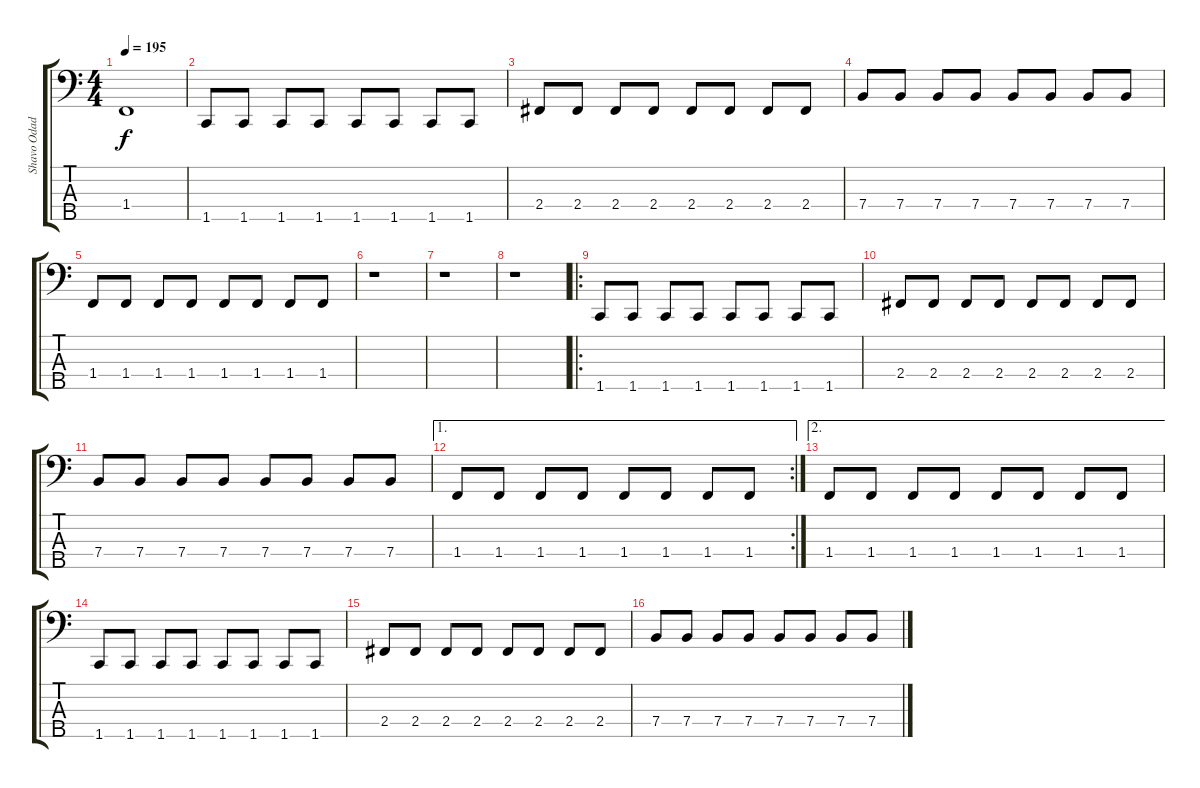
\track ("Shavo Odadjian" "Shavo Odad") {instrument electricbasspick}
\staff {score tabs}
\tuning (G2 D2 A1 E1 B0) {hide}
\ts (4 4)
\tempo 195
\clef f4
\ks c
1.4.1{dy f} |
1.5.8 1.5.8 1.5.8 1.5.8 1.5.8 1.5.8 1.5.8 1.5.8 |
2.4.8 2.4.8 2.4.8 2.4.8 2.4.8 2.4.8 2.4.8 2.4.8 |
7.4.8 7.4.8 7.4.8 7.4.8 7.4.8 7.4.8 7.4.8 7.4.8 |
1.4.8 1.4.8 1.4.8 1.4.8 1.4.8 1.4.8 1.4.8 1.4.8 |
r.1 |
r.1 |
r.1 |
\ro
1.5.8 1.5.8 1.5.8 1.5.8 1.5.8 1.5.8 1.5.8 1.5.8 |
2.4.8 2.4.8 2.4.8 2.4.8 2.4.8 2.4.8 2.4.8 2.4.8 |
7.4.8 7.4.8 7.4.8 7.4.8 7.4.8 7.4.8 7.4.8 7.4.8 |
\ae 1
\rc 2
1.4.8 1.4.8 1.4.8 1.4.8 1.4.8 1.4.8 1.4.8 1.4.8 |
\ae 2
1.4.8 1.4.8 1.4.8 1.4.8 1.4.8 1.4.8 1.4.8 1.4.8 |
1.5.8 1.5.8 1.5.8 1.5.8 1.5.8 1.5.8 1.5.8 1.5.8 |
2.4.8 2.4.8 2.4.8 2.4.8 2.4.8 2.4.8 2.4.8 2.4.8 |
7.4.8 7.4.8 7.4.8 7.4.8 7.4.8 7.4.8 7.4.8 7.4.8
